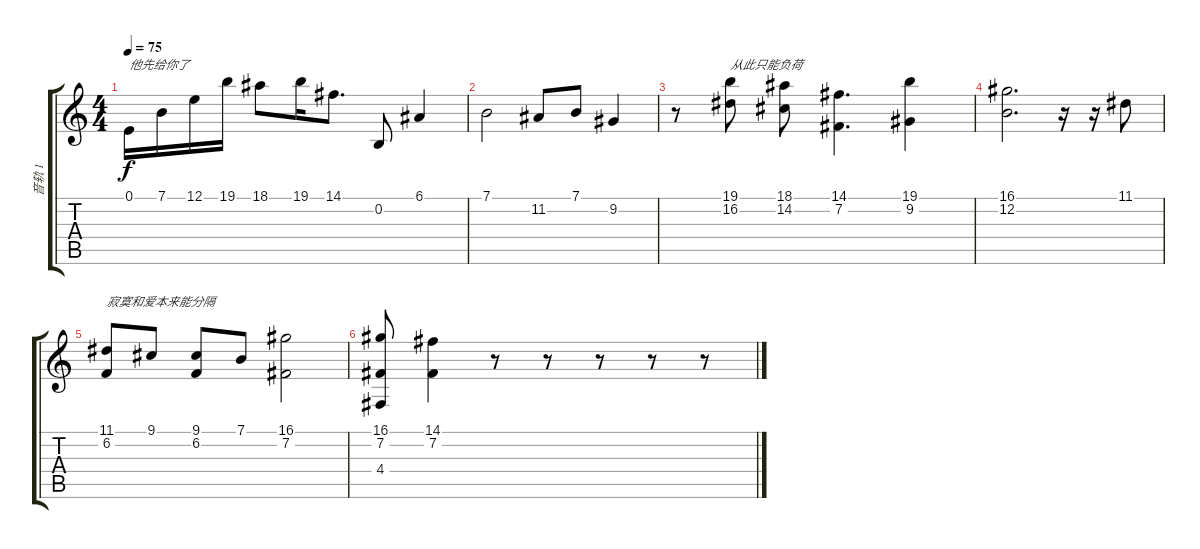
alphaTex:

\track ("音轨 1" "音轨 1") {instrument brightacousticpiano}
\staff {score tabs}
\tuning (E4 B3 G3 D3 A2 E2) {hide}
\ts (4 4)
\tempo 75
\clef g2
\ks c
0.1.16{txt "他先给你了" dy f} 7.1.16 12.1.16 19.1.16 18.1.8 19.1.16 14.1.8{d} 0.2.8 6.1.4 |
7.1.2 11.2.8 7.1.8 9.2.4 |
r.8 (19.1 16.2).8{txt "从此只能负荷"} (18.1 14.2).8 (14.1 7.2).4{d} (19.1 9.2).4 |
(16.1 12.2).2{d} r.16 r.16 11.1.8 |
(11.1 6.2).8{txt "寂寞和爱本来能分隔"} 9.1.8 (9.1 6.2).8 7.1.8 (16.1 7.2).2 |
(16.1 7.2 4.4).8 (14.1 7.2).4 r.8 r.8 r.8 r.8 r.8
